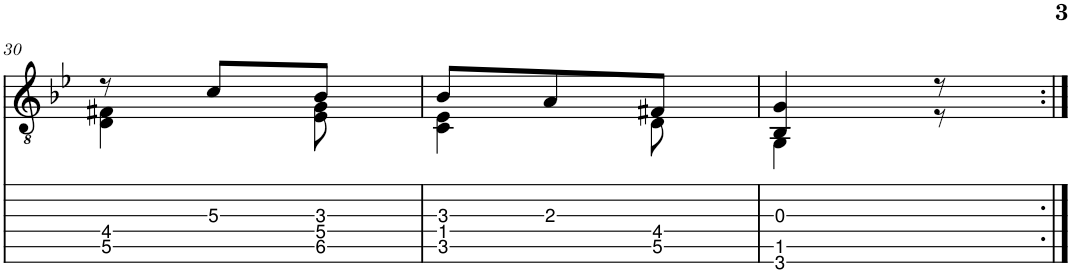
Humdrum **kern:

**kern	**kern
*part1	*part1
*staff2	*staff1
*I"Guitar	*
!!LO:PB:g=z
*	*clefGv2
*k[b-e-]	*k[b-e-]
*g:	*g:
*M3/8	*M3/8
=30	=30
*^	*^
8r	4D 4F#X	8r	4D\ 4F#X\
8cL	.	8c/L	.
8B-J	8E- 8G	8B-/J	8E-\ 8G\
=31	=31	=31	=31
8B-L	4C 4E-	8B-/L	4C\ 4E-\
8A	.	8A/	.
8F#XJ	8D	8F#X/J	8D\
=32	=32	=32	=32
4BB- 4G	4GG	4BB-/ 4G/	4GG\
8r	8r	8r	8r
*v	*v	*	*
*	*v	*v
=:|!	=:|!
*-	*-
